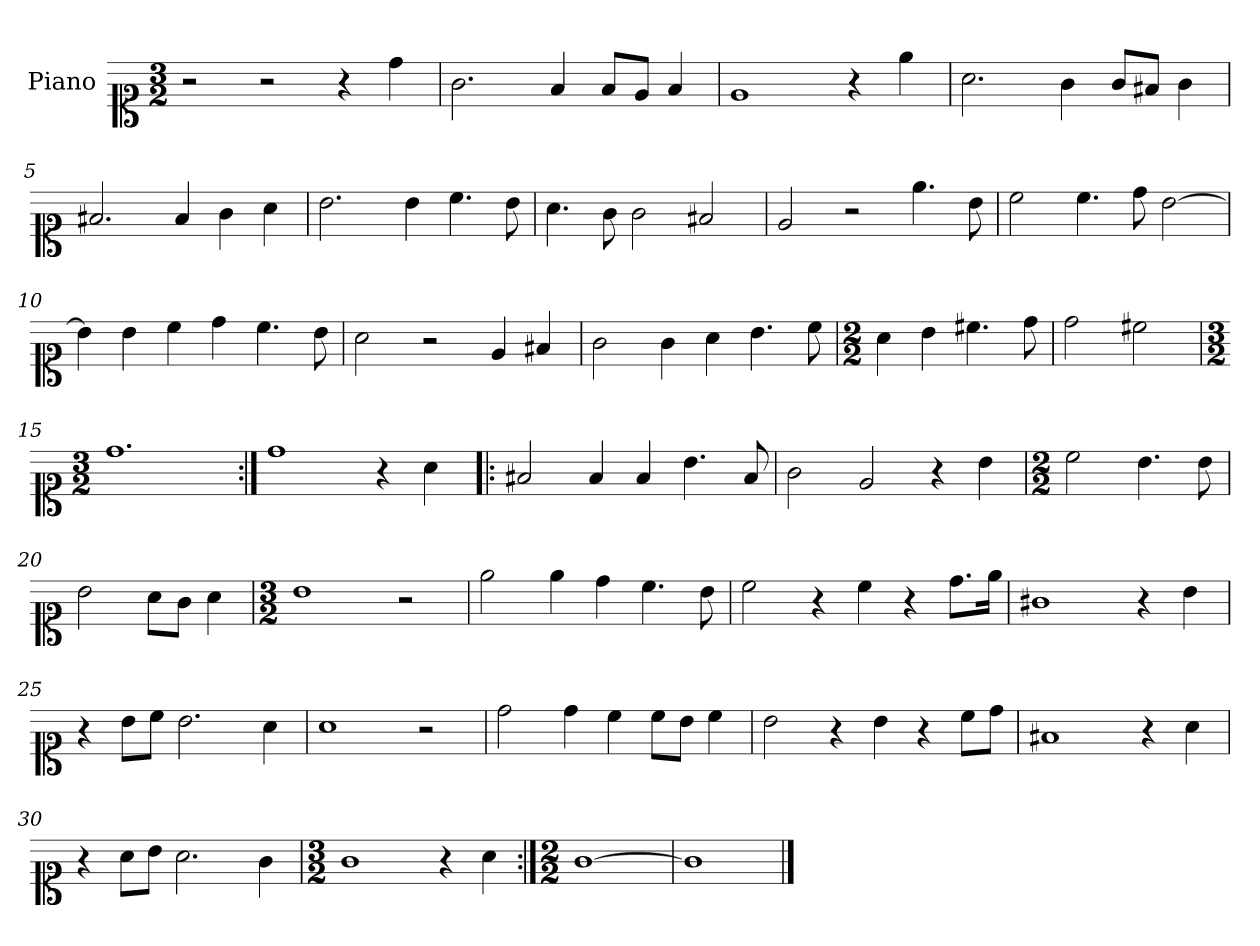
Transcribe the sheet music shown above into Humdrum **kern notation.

**kern
*part1
*staff1
*I"Piano
*I'Pno.
*clefC1
*k[]
*M3/2
=1
2r
2r
4r
4dd\
=2
2.g\
4f/
8f/L
8e/J
4f/
=3
1e
4r
4ee\
=4
2.a\
4g\
8g/L
8f#X/J
4g\
=5
2.f#X/
4f#/
4g\
4a\
=6
2.b\
4b\
4.cc\
8b\
=7
4.a\
8g\
2g\
2f#X/
=8
2e/
2r
4.ee\
8b\
!!LO:LB:g=z
=9
2cc\
4.cc\
8dd\
[2b\
=10
4b\]
4b\
4cc\
4dd\
4.cc\
8b\
=11
2a\
2r
4e/
4f#X/
=12
2g\
4g\
4a\
4.b\
8cc\
=13
*M2/2
4a\
4b\
4.cc#X\
8dd\
=14
2dd\
2cc#X\
=15
*M3/2
1.dd
=16:|!
1dd
4r
4a\
!!LO:LB:g=z
=17!|:
2f#X/
4f#/
4f#/
4.b\
8f#/
=18
2g\
2e/
4r
4b\
=19
*M2/2
2cc\
4.b\
8b\
=20
2b\
8a\L
8g\J
4a\
=21
*M3/2
1b
2r
=22
2ee\
4ee\
4dd\
4.cc\
8b\
=23
2cc\
4r
4cc\
4r
8.dd\L
16ee\Jk
=24
1g#X
4r
4b\
!!LO:LB:g=z
=25
4r
8b\L
8cc\J
2.b\
4a\
=26
1a
2r
=27
2dd\
4dd\
4cc\
8cc\L
8b\J
4cc\
=28
2b\
4r
4b\
4r
8cc\L
8dd\J
=29
1f#X
4r
4a\
=30
4r
8a\L
8b\J
2.a\
4g\
=31
*M3/2
1g
4r
4a\
=32:|!
*M2/2
[1g
=33
1g]
==
*-
